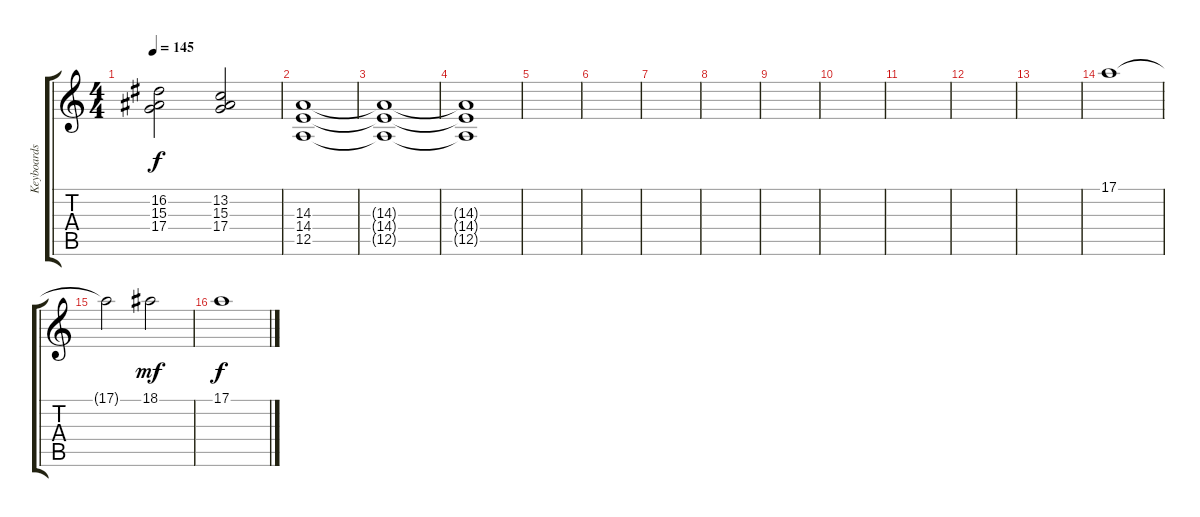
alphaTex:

\track ("Keyboards II" "Keyboards ") {instrument pad2warm}
\staff {score tabs}
\tuning (E4 B3 G3 D3 A2 D2) {hide}
\ts (4 4)
\tempo 145
\clef g2
\ks c
(16.2 15.3 17.4).2{dy f} (13.2 15.3 17.4).2 |
(14.3 14.4 12.5).1{volume 0} |
(14.3{t} 14.4{t} 12.5{t}).1 |
(14.3{t} 14.4{t} 12.5{t}).1 |
|
|
|
|
|
|
|
|
|
17.1.1{volume 10 balance 8 instrument pad2warm} |
17.1{t}.2 18.1.2{dy mf} |
17.1.1{dy f}
